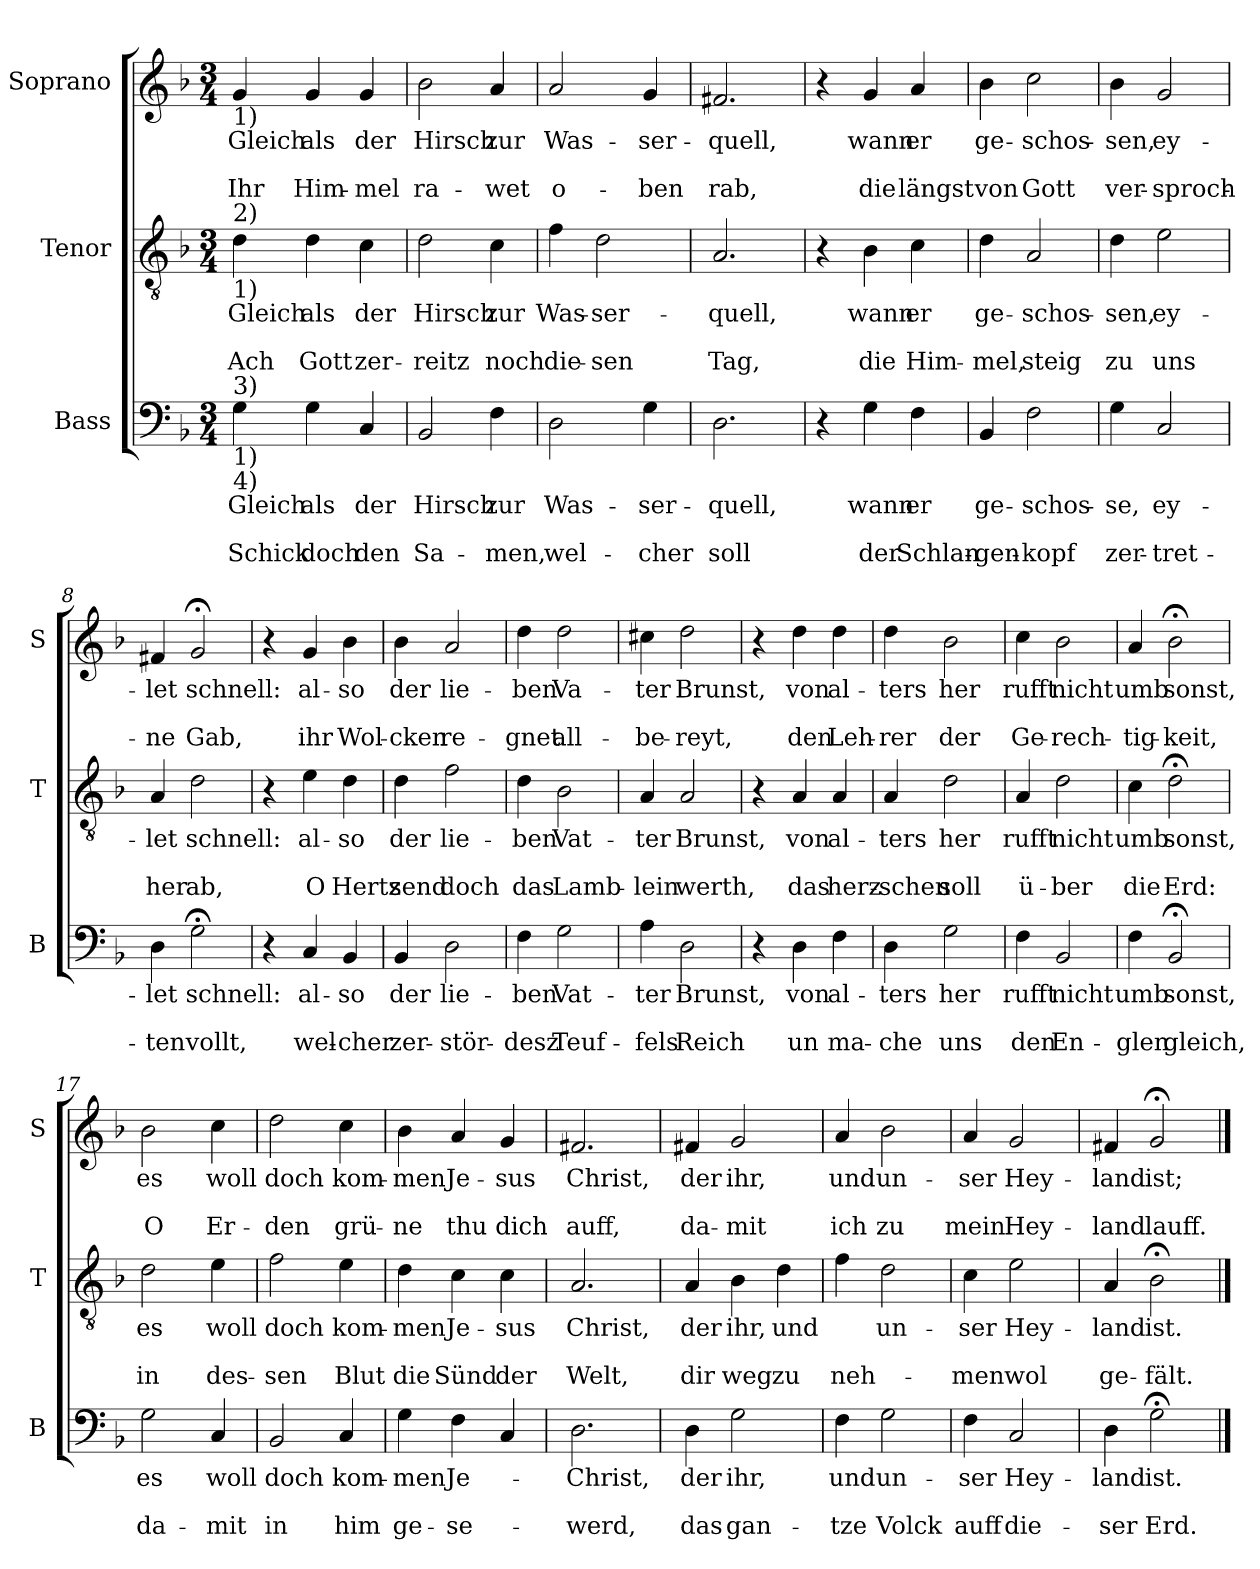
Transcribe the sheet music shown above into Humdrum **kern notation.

**kern	**text	**text	**text	**kern	**text	**text	**text	**kern	**text	**text	**text
*part3	*part3	*part3	*part3	*part2	*part2	*part2	*part2	*part1	*part1	*part1	*part1
*staff3	*staff3	*staff3	*staff3	*staff2	*staff2	*staff2	*staff2	*staff1	*staff1	*staff1	*staff1
*I"Bass	*	*	*	*I"Tenor	*	*	*	*I"Soprano	*	*	*
*I'B	*	*	*	*I'T	*	*	*	*I'S	*	*	*
*clefF4	*	*	*	*clefGv2	*	*	*	*clefG2	*	*	*
*k[b-]	*	*	*	*k[b-]	*	*	*	*k[b-]	*	*	*
*F:	*	*	*	*F:	*	*	*	*F:	*	*	*
*M3/4	*	*	*	*M3/4	*	*	*	*M3/4	*	*	*
=1	=1	=1	=1	=1	=1	=1	=1	=1	=1	=1	=1
!	!	!	!	!	!	!	!	!LO:TX:b:t=1)	!	!	!
!	!	!	!	!LO:TX:b:t=1)	!	!	!	!	!	!	!
!	!	!	!	!LO:TX:a:t=2)	!	!	!	!	!	!	!
!LO:TX:a:t=3)	!	!	!	!	!	!	!	!	!	!	!
!LO:TX:b:t=1)	!	!	!	!	!	!	!	!	!	!	!
!LO:TX:b:t=4)	!	!	!	!	!	!	!	!	!	!	!
!	!LO:LY:b	!	!LO:LY:b	!	!LO:LY:b	!	!LO:LY:b	!	!LO:LY:b	!	!LO:LY:b
4G\	Gleich	.	Schick	4d\	Gleich	.	Ach	4g/	Gleich	.	Ihr
!	!LO:LY:b	!	!LO:LY:b	!	!LO:LY:b	!	!LO:LY:b	!	!LO:LY:b	!	!LO:LY:b
4G\	als	.	doch	4d\	als	.	Gott	4g/	als	.	Him-
!	!LO:LY:b	!	!LO:LY:b	!	!LO:LY:b	!	!LO:LY:b	!	!LO:LY:b	!	!LO:LY:b
4C/	der	.	den	4c\	der	.	zer-	4g/	der	.	-mel
=2	=2	=2	=2	=2	=2	=2	=2	=2	=2	=2	=2
!	!LO:LY:b	!	!LO:LY:b	!	!LO:LY:b	!	!LO:LY:b	!	!LO:LY:b	!	!LO:LY:b
2BB-/	Hirsch	.	Sa-	2d\	Hirsch	.	-reitz	2b-\	Hirsch	.	ra-
!	!LO:LY:b	!	!LO:LY:b	!	!LO:LY:b	!	!LO:LY:b	!	!LO:LY:b	!	!LO:LY:b
4F\	zur	.	-men,	4c\	zur	.	noch	4a/	zur	.	-wet
=3	=3	=3	=3	=3	=3	=3	=3	=3	=3	=3	=3
!	!LO:LY:b	!	!LO:LY:b	!	!LO:LY:b	!	!LO:LY:b	!	!LO:LY:b	!	!LO:LY:b
2D\	Was-	.	wel-	4f\	Was-	.	die-	2a/	Was-	.	o-
!	!	!	!	!	!LO:LY:b	!	!LO:LY:b	!	!	!	!
.	.	.	.	2d\	-ser-	.	-sen	.	.	.	.
!	!LO:LY:b	!	!LO:LY:b	!	!	!	!	!	!LO:LY:b	!	!LO:LY:b
4G\	-ser-	.	-cher	.	.	.	.	4g/	-ser-	.	-ben
=4	=4	=4	=4	=4	=4	=4	=4	=4	=4	=4	=4
!	!LO:LY:b	!	!LO:LY:b	!	!LO:LY:b	!	!LO:LY:b	!	!LO:LY:b	!	!LO:LY:b
2.D\	-quell,	.	soll	2.A/	-quell,	.	Tag,	2.f#X/	-quell,	.	rab,
=5	=5	=5	=5	=5	=5	=5	=5	=5	=5	=5	=5
4r	.	.	.	4r	.	.	.	4r	.	.	.
!	!LO:LY:b	!	!LO:LY:b	!	!LO:LY:b	!	!LO:LY:b	!	!LO:LY:b	!	!LO:LY:b
4G\	wann	.	der	4B-\	wann	.	die	4g/	wann	.	die
!	!LO:LY:b	!	!LO:LY:b	!	!LO:LY:b	!	!LO:LY:b	!	!LO:LY:b	!	!LO:LY:b
4F\	er	.	Schlan-	4c\	er	.	Him-	4a/	er	.	längst
=6	=6	=6	=6	=6	=6	=6	=6	=6	=6	=6	=6
!	!LO:LY:b	!	!LO:LY:b	!	!LO:LY:b	!	!LO:LY:b	!	!LO:LY:b	!	!LO:LY:b
4BB-/	ge-	.	-gen-	4d\	ge-	.	-mel,	4b-\	ge-	.	von
!	!LO:LY:b	!	!LO:LY:b	!	!LO:LY:b	!	!LO:LY:b	!	!LO:LY:b	!	!LO:LY:b
2F\	-schos-	.	-kopf	2A/	-schos-	.	steig	2cc\	-schos-	.	Gott
!!LO:LB:g=z
=7	=7	=7	=7	=7	=7	=7	=7	=7	=7	=7	=7
!	!LO:LY:b	!	!LO:LY:b	!	!LO:LY:b	!	!LO:LY:b	!	!LO:LY:b	!	!LO:LY:b
4G\	-se,	.	zer-	4d\	-sen,	.	zu	4b-\	-sen,	.	ver-
!	!LO:LY:b	!	!LO:LY:b	!	!LO:LY:b	!	!LO:LY:b	!	!LO:LY:b	!	!LO:LY:b
2C/	ey-	.	-tret-	2e\	ey-	.	uns	2g/	ey-	.	-sproch-
=8	=8	=8	=8	=8	=8	=8	=8	=8	=8	=8	=8
!	!LO:LY:b	!	!LO:LY:b	!	!LO:LY:b	!	!LO:LY:b	!	!LO:LY:b	!	!LO:LY:b
4D\	-let	.	-ten	4A/	-let	.	her	4f#X/	-let	.	-ne
!	!LO:LY:b	!	!LO:LY:b	!	!LO:LY:b	!	!LO:LY:b	!	!LO:LY:b	!	!LO:LY:b
2G;<\	schnell:	.	vollt,	2d\	schnell:	.	ab,	2g;</	schnell:	.	Gab,
=9	=9	=9	=9	=9	=9	=9	=9	=9	=9	=9	=9
4r	.	.	.	4r	.	.	.	4r	.	.	.
!	!LO:LY:b	!	!LO:LY:b	!	!LO:LY:b	!	!LO:LY:b	!	!LO:LY:b	!	!LO:LY:b
4C/	al-	.	wel-	4e\	al-	.	O	4g/	al-	.	ihr
!	!LO:LY:b	!	!LO:LY:b	!	!LO:LY:b	!	!LO:LY:b	!	!LO:LY:b	!	!LO:LY:b
4BB-/	-so	.	-cher	4d\	-so	.	Hertz	4b-\	-so	.	Wol-
=10	=10	=10	=10	=10	=10	=10	=10	=10	=10	=10	=10
!	!LO:LY:b	!	!LO:LY:b	!	!LO:LY:b	!	!LO:LY:b	!	!LO:LY:b	!	!LO:LY:b
4BB-/	der	.	zer-	4d\	der	.	send	4b-\	der	.	-cken
!	!LO:LY:b	!	!LO:LY:b	!	!LO:LY:b	!	!LO:LY:b	!	!LO:LY:b	!	!LO:LY:b
2D\	lie-	.	-stör-	2f\	lie-	.	doch	2a/	lie-	.	re-
=11	=11	=11	=11	=11	=11	=11	=11	=11	=11	=11	=11
!	!LO:LY:b	!	!LO:LY:b	!	!LO:LY:b	!	!LO:LY:b	!	!LO:LY:b	!	!LO:LY:b
4F\	-ben	.	-desz	4d\	-ben	.	das	4dd\	-ben	.	-gnet
!	!LO:LY:b	!	!LO:LY:b	!	!LO:LY:b	!	!LO:LY:b	!	!LO:LY:b	!	!LO:LY:b
2G\	Vat-	.	Teuf-	2B-\	Vat-	.	Lamb-	2dd\	Va-	.	all-
=12	=12	=12	=12	=12	=12	=12	=12	=12	=12	=12	=12
!	!LO:LY:b	!	!LO:LY:b	!	!LO:LY:b	!	!LO:LY:b	!	!LO:LY:b	!	!LO:LY:b
4A\	-ter	.	-fels	4A/	-ter	.	-lein	4cc#X\	-ter	.	-be-
!	!LO:LY:b	!	!LO:LY:b	!	!LO:LY:b	!	!LO:LY:b	!	!LO:LY:b	!	!LO:LY:b
2D\	Brunst,	.	Reich	2A/	Brunst,	.	werth,	2dd\	Brunst,	.	-reyt,
!!LO:PB:g=z
=13	=13	=13	=13	=13	=13	=13	=13	=13	=13	=13	=13
4r	.	.	.	4r	.	.	.	4r	.	.	.
!	!LO:LY:b	!	!LO:LY:b	!	!LO:LY:b	!	!LO:LY:b	!	!LO:LY:b	!	!LO:LY:b
4D\	von	.	un	4A/	von	.	das	4dd\	von	.	den
!	!LO:LY:b	!	!LO:LY:b	!	!LO:LY:b	!	!LO:LY:b	!	!LO:LY:b	!	!LO:LY:b
4F\	al-	.	ma-	4A/	al-	.	herz-	4dd\	al-	.	Leh-
=14	=14	=14	=14	=14	=14	=14	=14	=14	=14	=14	=14
!	!LO:LY:b	!	!LO:LY:b	!	!LO:LY:b	!	!LO:LY:b	!	!LO:LY:b	!	!LO:LY:b
4D\	-ters	.	-che	4A/	-ters	.	-schen	4dd\	-ters	.	-rer
!	!LO:LY:b	!	!LO:LY:b	!	!LO:LY:b	!	!LO:LY:b	!	!LO:LY:b	!	!LO:LY:b
2G\	her	.	uns	2d\	her	.	soll	2b-\	her	.	der
=15	=15	=15	=15	=15	=15	=15	=15	=15	=15	=15	=15
!	!LO:LY:b	!	!LO:LY:b	!	!LO:LY:b	!	!LO:LY:b	!	!LO:LY:b	!	!LO:LY:b
4F\	rufft	.	den	4A/	rufft	.	ü-	4cc\	rufft	.	Ge-
!	!LO:LY:b	!	!LO:LY:b	!	!LO:LY:b	!	!LO:LY:b	!	!LO:LY:b	!	!LO:LY:b
2BB-/	nicht	.	En-	2d\	nicht	.	-ber	2b-\	nicht	.	-rech-
=16	=16	=16	=16	=16	=16	=16	=16	=16	=16	=16	=16
!	!LO:LY:b	!	!LO:LY:b	!	!LO:LY:b	!	!LO:LY:b	!	!LO:LY:b	!	!LO:LY:b
4F\	umb	.	-glen	4c\	umb	.	die	4a/	umb	.	-tig-
!	!LO:LY:b	!	!LO:LY:b	!	!LO:LY:b	!	!LO:LY:b	!	!LO:LY:b	!	!LO:LY:b
2BB-;</	sonst,	.	gleich,	2d;<\	sonst,	.	Erd:	2b-;<\	sonst,	.	-keit,
=17	=17	=17	=17	=17	=17	=17	=17	=17	=17	=17	=17
!	!LO:LY:b	!	!LO:LY:b	!	!LO:LY:b	!	!LO:LY:b	!	!LO:LY:b	!	!LO:LY:b
2G\	es	.	da-	2d\	es	.	in	2b-\	es	.	O
!	!LO:LY:b	!	!LO:LY:b	!	!LO:LY:b	!	!LO:LY:b	!	!LO:LY:b	!	!LO:LY:b
4C/	woll	.	-mit	4e\	woll	.	des-	4cc\	woll	.	Er-
=18	=18	=18	=18	=18	=18	=18	=18	=18	=18	=18	=18
!	!LO:LY:b	!	!LO:LY:b	!	!LO:LY:b	!	!LO:LY:b	!	!LO:LY:b	!	!LO:LY:b
2BB-/	doch	.	in	2f\	doch	.	-sen	2dd\	doch	.	-den
!	!LO:LY:b	!	!LO:LY:b	!	!LO:LY:b	!	!LO:LY:b	!	!LO:LY:b	!	!LO:LY:b
4C/	kom-	.	him	4e\	kom-	.	Blut	4cc\	kom-	.	grü-
!!LO:LB:g=z
=19	=19	=19	=19	=19	=19	=19	=19	=19	=19	=19	=19
!	!LO:LY:b	!	!LO:LY:b	!	!LO:LY:b	!	!LO:LY:b	!	!LO:LY:b	!	!LO:LY:b
4G\	-men	.	ge-	4d\	-men	.	die	4b-\	-men	.	-ne
!	!LO:LY:b	!	!LO:LY:b	!	!LO:LY:b	!	!LO:LY:b	!	!LO:LY:b	!	!LO:LY:b
4F\	Je-	.	-se-	4c\	Je-	.	Sünd	4a/	Je-	.	thu
!	!	!	!	!	!LO:LY:b	!	!LO:LY:b	!	!LO:LY:b	!	!LO:LY:b
4C/	.	.	.	4c\	-sus	.	der	4g/	-sus	.	dich
=20	=20	=20	=20	=20	=20	=20	=20	=20	=20	=20	=20
!	!LO:LY:b	!	!LO:LY:b	!	!LO:LY:b	!	!LO:LY:b	!	!LO:LY:b	!	!LO:LY:b
2.D\	-Christ,	.	-werd,	2.A/	Christ,	.	Welt,	2.f#X/	Christ,	.	auff,
=21	=21	=21	=21	=21	=21	=21	=21	=21	=21	=21	=21
!	!LO:LY:b	!	!LO:LY:b	!	!LO:LY:b	!	!LO:LY:b	!	!LO:LY:b	!	!LO:LY:b
4D\	der	.	das	4A/	der	.	dir	4f#X/	der	.	da-
!	!LO:LY:b	!	!LO:LY:b	!	!LO:LY:b	!	!LO:LY:b	!	!LO:LY:b	!	!LO:LY:b
2G\	ihr,	.	gan-	4B-\	ihr,	.	weg	2g/	ihr,	.	-mit
!	!	!	!	!	!LO:LY:b	!	!LO:LY:b	!	!	!	!
.	.	.	.	4d\	und	.	zu	.	.	.	.
=22	=22	=22	=22	=22	=22	=22	=22	=22	=22	=22	=22
!	!LO:LY:b	!	!LO:LY:b	!	!	!	!LO:LY:b	!	!LO:LY:b	!	!LO:LY:b
4F\	und	.	-tze	4f\	.	.	neh-	4a/	und	.	ich
!	!LO:LY:b	!	!LO:LY:b	!	!LO:LY:b	!	!	!	!LO:LY:b	!	!LO:LY:b
2G\	un-	.	Volck	2d\	un-	.	.	2b-\	un-	.	zu
=23	=23	=23	=23	=23	=23	=23	=23	=23	=23	=23	=23
!	!LO:LY:b	!	!LO:LY:b	!	!LO:LY:b	!	!LO:LY:b	!	!LO:LY:b	!	!LO:LY:b
4F\	-ser	.	auff	4c\	-ser	.	-men	4a/	-ser	.	mein
!	!LO:LY:b	!	!LO:LY:b	!	!LO:LY:b	!	!LO:LY:b	!	!LO:LY:b	!	!LO:LY:b
2C/	Hey-	.	die-	2e\	Hey-	.	wol	2g/	Hey-	.	Hey-
=24	=24	=24	=24	=24	=24	=24	=24	=24	=24	=24	=24
!	!LO:LY:b	!	!LO:LY:b	!	!LO:LY:b	!	!LO:LY:b	!	!LO:LY:b	!	!LO:LY:b
4D\	-land	.	-ser	4A/	-land	.	ge-	4f#X/	-land	.	-land
!	!LO:LY:b	!	!LO:LY:b	!	!LO:LY:b	!	!LO:LY:b	!	!LO:LY:b	!	!LO:LY:b
2G;<\	ist.	.	Erd.	2B-;<\	ist.	.	-fält.	2g;</	ist;	.	lauff.
==	==	==	==	==	==	==	==	==	==	==	==
*-	*-	*-	*-	*-	*-	*-	*-	*-	*-	*-	*-
